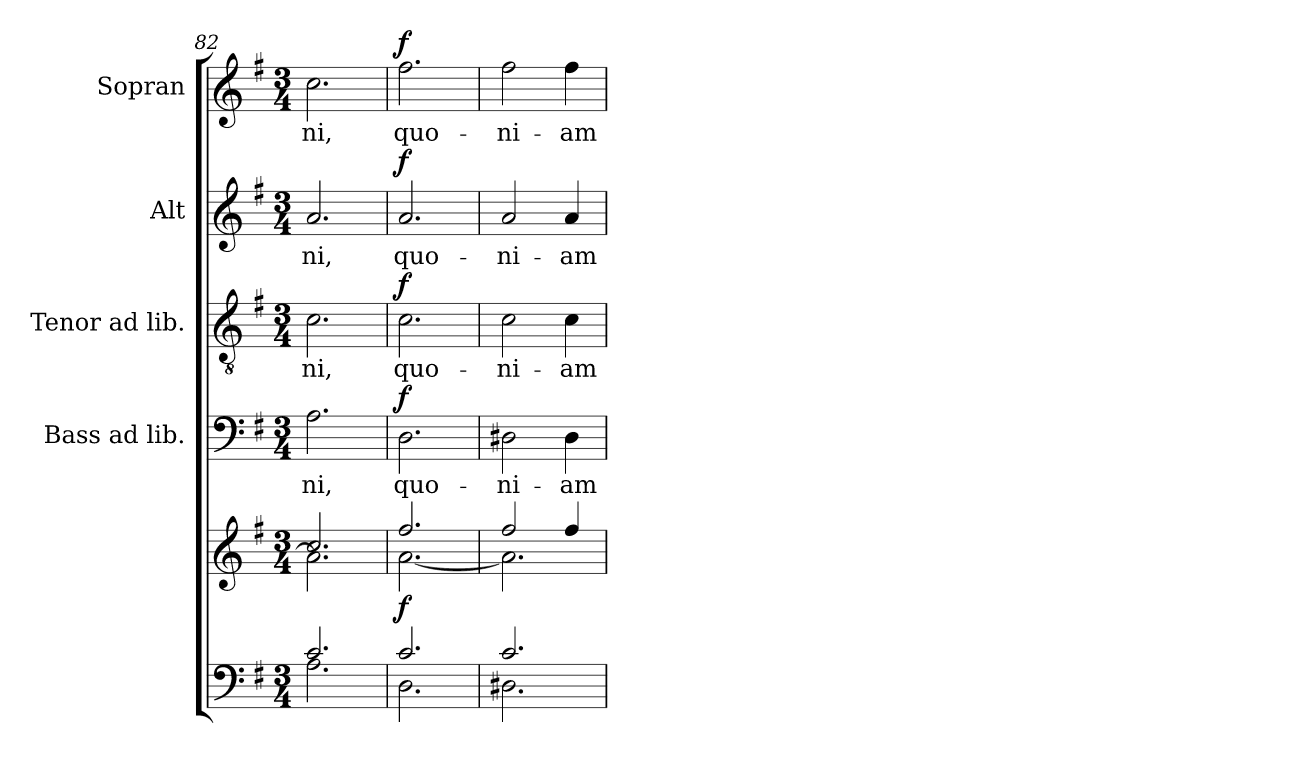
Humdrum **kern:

**kern	**kern	**dynam	**kern	**text	**dynam	**kern	**text	**dynam	**kern	**text	**dynam	**kern	**text	**dynam
*part5	*part5	*part5	*part4	*part4	*part4	*part3	*part3	*part3	*part2	*part2	*part2	*part1	*part1	*part1
*staff6	*staff5	*staff5/6	*staff4	*staff4	*staff4	*staff3	*staff3	*staff3	*staff2	*staff2	*staff2	*staff1	*staff1	*staff1
*	*	*	*I"Bass ad lib.	*	*	*I"Tenor ad lib.	*	*	*I"Alt	*	*	*I"Sopran	*	*
*	*	*	*I'B.	*	*	*I'T.	*	*	*I'A.	*	*	*I'S.	*	*
*clefF4	*clefG2	*	*clefF4	*	*	*clefGv2	*	*	*clefG2	*	*	*clefG2	*	*
*k[f#]	*k[f#]	*	*k[f#]	*	*	*k[f#]	*	*	*k[f#]	*	*	*k[f#]	*	*
*G:	*G:	*	*G:	*	*	*G:	*	*	*G:	*	*	*G:	*	*
*M3/4	*M3/4	*	*M3/4	*	*	*M3/4	*	*	*M3/4	*	*	*M3/4	*	*
=82	=82	=82	=82	=82	=82	=82	=82	=82	=82	=82	=82	=82	=82	=82
*^	*^	*	*	*	*	*	*	*	*	*	*	*	*	*
!	!	!	!	!	!	!LO:LY:b	!	!	!LO:LY:b	!	!	!LO:LY:b	!	!	!LO:LY:b	!
2.c/	2.A\	2.cc/	2.a\]	.	2.A\	-ni,	.	2.c\	-ni,	.	2.a/	-ni,	.	2.cc\	-ni,	.
=83	=83	=83	=83	=83	=83	=83	=83	=83	=83	=83	=83	=83	=83	=83	=83	=83
!	!	!	!	!LO:DY:b	!	!LO:LY:b	!LO:DY:a	!	!LO:LY:b	!LO:DY:a	!	!LO:LY:b	!LO:DY:a	!	!LO:LY:b	!LO:DY:a
2.c/	2.D\	2.ff#/	[<2.a\	f	2.D\	quo-	f	2.c\	quo-	f	2.a/	quo-	f	2.ff#\	quo-	f
=84	=84	=84	=84	=84	=84	=84	=84	=84	=84	=84	=84	=84	=84	=84	=84	=84
!	!	!	!	!	!	!LO:LY:b	!	!	!LO:LY:b	!	!	!LO:LY:b	!	!	!LO:LY:b	!
2.c/	2.D#X\	2ff#/	2.a\]	.	2D#X\	-ni-	.	2c\	-ni-	.	2a/	-ni-	.	2ff#\	-ni-	.
!	!	!	!	!	!	!LO:LY:b	!	!	!LO:LY:b	!	!	!LO:LY:b	!	!	!LO:LY:b	!
.	.	4ff#/	.	.	4D#\	-am	.	4c\	-am	.	4a/	-am	.	4ff#\	-am	.
*v	*v	*	*	*	*	*	*	*	*	*	*	*	*	*	*	*
*	*v	*v	*	*	*	*	*	*	*	*	*	*	*	*	*
=	=	=	=	=	=	=	=	=	=	=	=	=	=	=
*-	*-	*-	*-	*-	*-	*-	*-	*-	*-	*-	*-	*-	*-	*-
